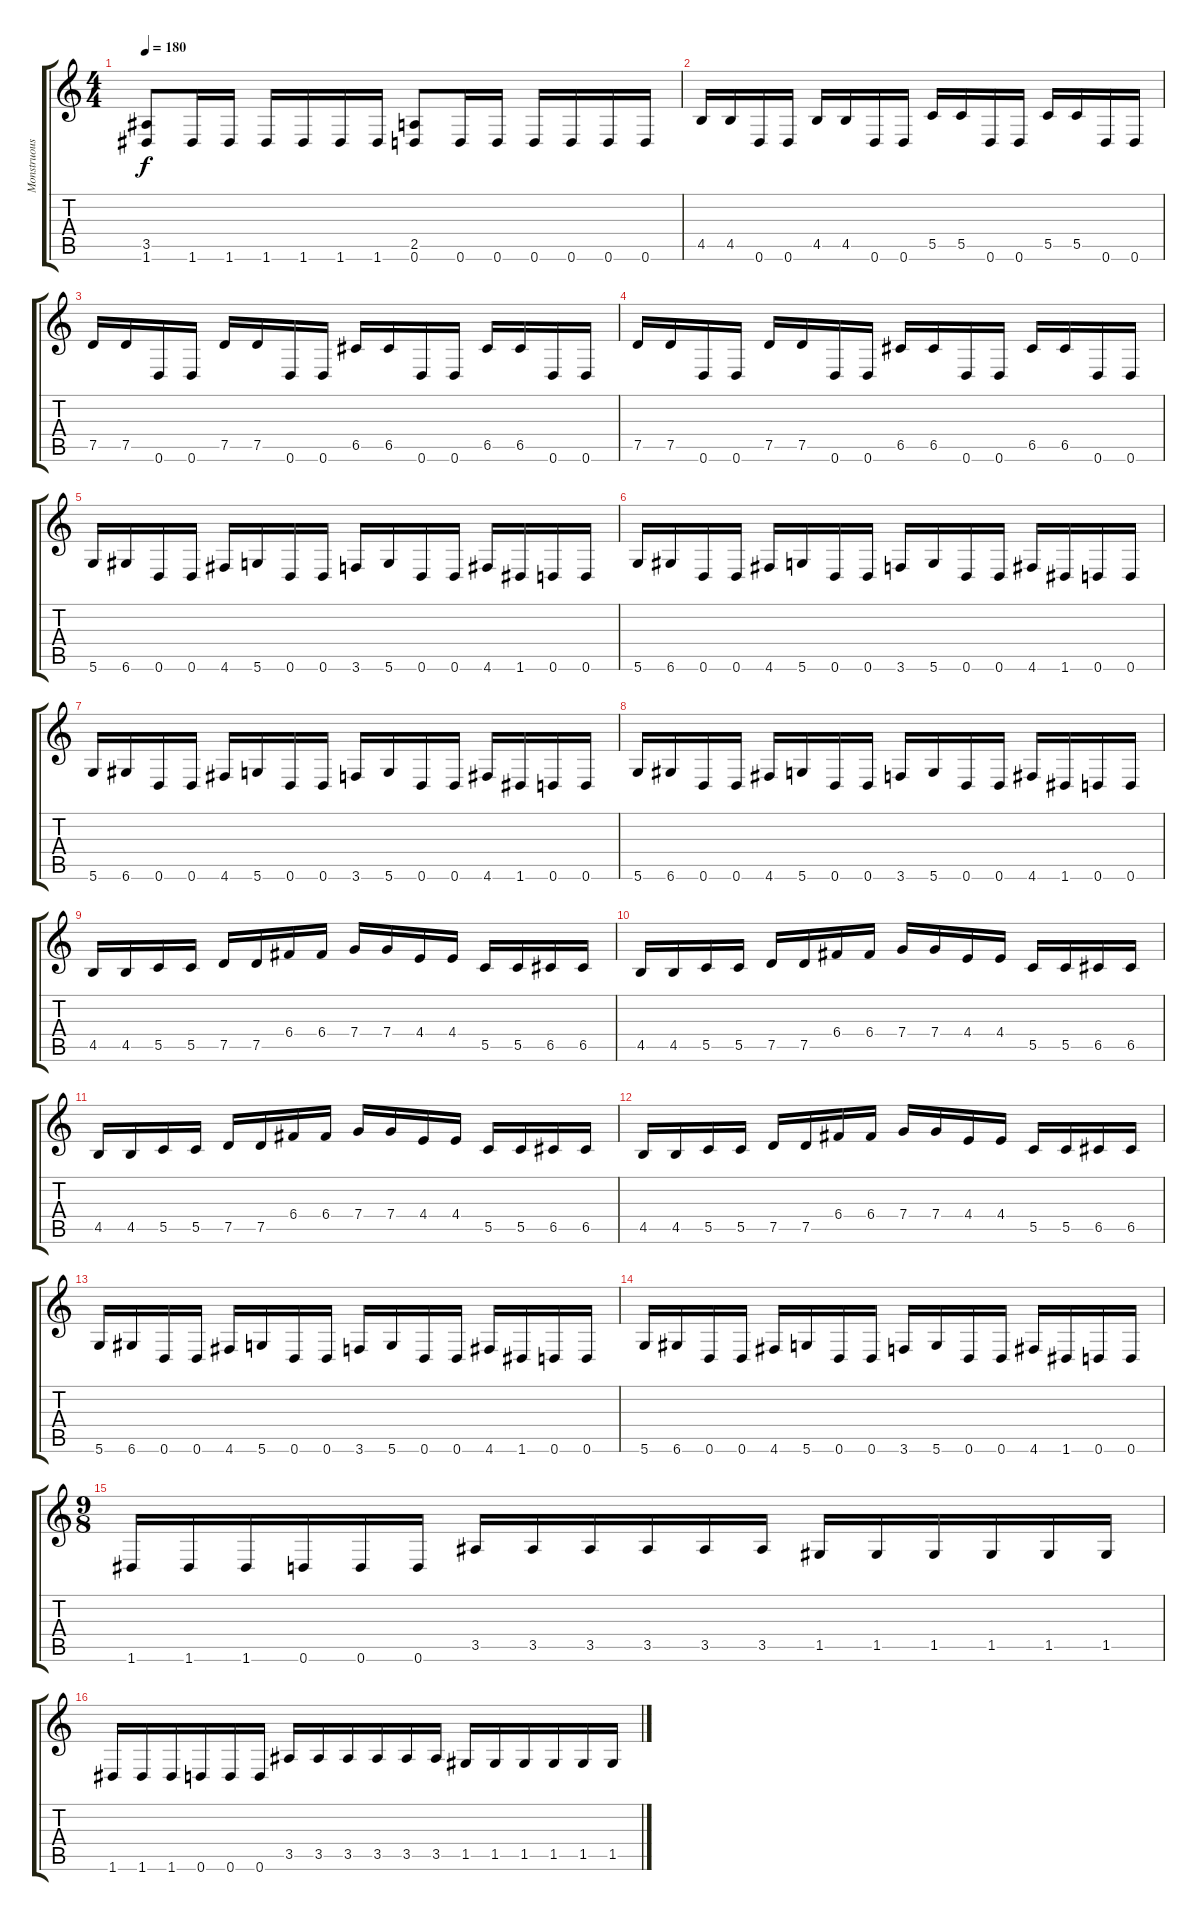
\track ("Monstruous Chords" "Monstruous") {instrument distortionguitar}
\staff {score tabs}
\tuning (D4 A3 F3 C3 G2 D2) {hide}
\ts (4 4)
\tempo 180
\clef g2
\ks c
(3.5 1.6).8{dy f} 1.6.16 1.6.16 1.6.16 1.6.16 1.6.16 1.6.16 (2.5 0.6).8 0.6.16 0.6.16 0.6.16 0.6.16 0.6.16 0.6.16 |
4.5.16 4.5.16 0.6.16 0.6.16 4.5.16 4.5.16 0.6.16 0.6.16 5.5.16 5.5.16 0.6.16 0.6.16 5.5.16 5.5.16 0.6.16 0.6.16 |
7.5.16 7.5.16 0.6.16 0.6.16 7.5.16 7.5.16 0.6.16 0.6.16 6.5.16 6.5.16 0.6.16 0.6.16 6.5.16 6.5.16 0.6.16 0.6.16 |
7.5.16 7.5.16 0.6.16 0.6.16 7.5.16 7.5.16 0.6.16 0.6.16 6.5.16 6.5.16 0.6.16 0.6.16 6.5.16 6.5.16 0.6.16 0.6.16 |
5.6.16 6.6.16 0.6.16 0.6.16 4.6.16 5.6.16 0.6.16 0.6.16 3.6.16 5.6.16 0.6.16 0.6.16 4.6.16 1.6.16 0.6.16 0.6.16 |
5.6.16 6.6.16 0.6.16 0.6.16 4.6.16 5.6.16 0.6.16 0.6.16 3.6.16 5.6.16 0.6.16 0.6.16 4.6.16 1.6.16 0.6.16 0.6.16 |
5.6.16 6.6.16 0.6.16 0.6.16 4.6.16 5.6.16 0.6.16 0.6.16 3.6.16 5.6.16 0.6.16 0.6.16 4.6.16 1.6.16 0.6.16 0.6.16 |
5.6.16 6.6.16 0.6.16 0.6.16 4.6.16 5.6.16 0.6.16 0.6.16 3.6.16 5.6.16 0.6.16 0.6.16 4.6.16 1.6.16 0.6.16 0.6.16 |
4.5.16 4.5.16 5.5.16 5.5.16 7.5.16 7.5.16 6.4.16 6.4.16 7.4.16 7.4.16 4.4.16 4.4.16 5.5.16 5.5.16 6.5.16 6.5.16 |
4.5.16 4.5.16 5.5.16 5.5.16 7.5.16 7.5.16 6.4.16 6.4.16 7.4.16 7.4.16 4.4.16 4.4.16 5.5.16 5.5.16 6.5.16 6.5.16 |
4.5.16 4.5.16 5.5.16 5.5.16 7.5.16 7.5.16 6.4.16 6.4.16 7.4.16 7.4.16 4.4.16 4.4.16 5.5.16 5.5.16 6.5.16 6.5.16 |
4.5.16 4.5.16 5.5.16 5.5.16 7.5.16 7.5.16 6.4.16 6.4.16 7.4.16 7.4.16 4.4.16 4.4.16 5.5.16 5.5.16 6.5.16 6.5.16 |
5.6.16 6.6.16 0.6.16 0.6.16 4.6.16 5.6.16 0.6.16 0.6.16 3.6.16 5.6.16 0.6.16 0.6.16 4.6.16 1.6.16 0.6.16 0.6.16 |
5.6.16 6.6.16 0.6.16 0.6.16 4.6.16 5.6.16 0.6.16 0.6.16 3.6.16 5.6.16 0.6.16 0.6.16 4.6.16 1.6.16 0.6.16 0.6.16 |
\ts (9 8)
1.6.16 1.6.16 1.6.16 0.6.16 0.6.16 0.6.16 3.5.16 3.5.16 3.5.16 3.5.16 3.5.16 3.5.16 1.5.16 1.5.16 1.5.16 1.5.16 1.5.16 1.5.16 |
1.6.16 1.6.16 1.6.16 0.6.16 0.6.16 0.6.16 3.5.16 3.5.16 3.5.16 3.5.16 3.5.16 3.5.16 1.5.16 1.5.16 1.5.16 1.5.16 1.5.16 1.5.16
